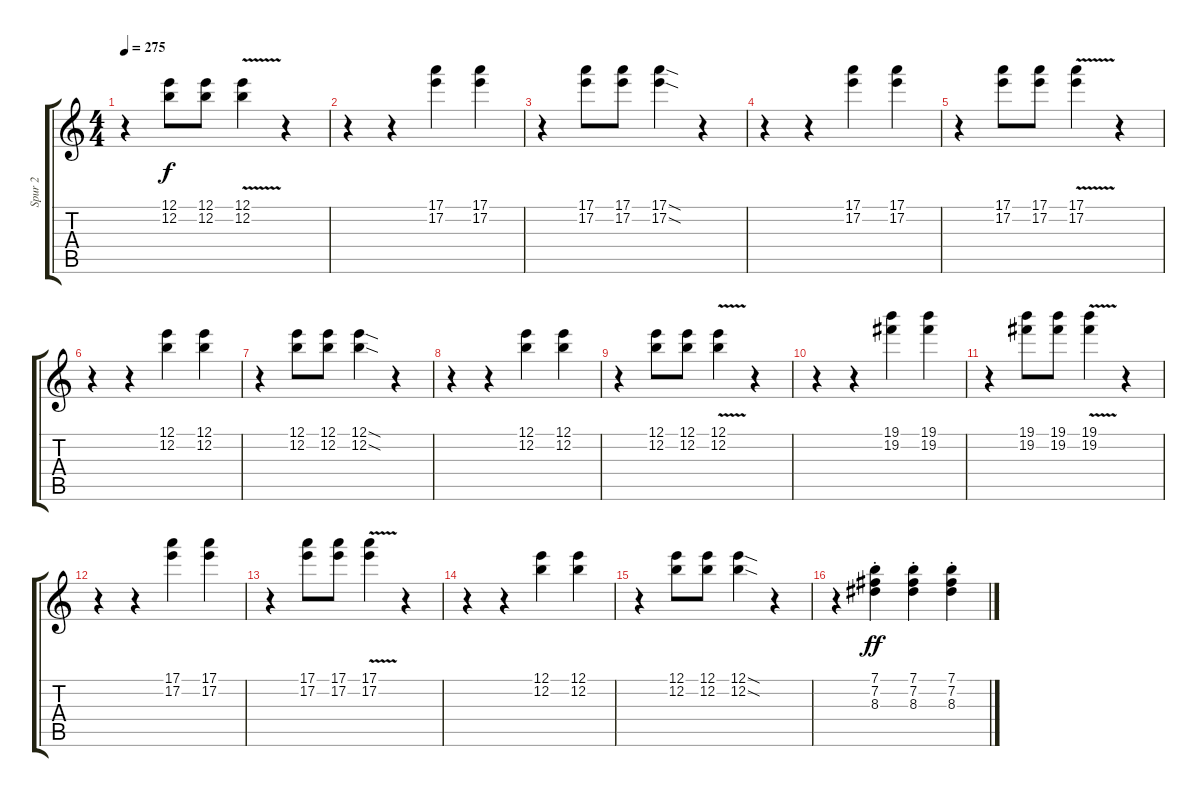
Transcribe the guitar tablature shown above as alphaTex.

\track ("Spur 2" "Spur 2") {instrument acousticguitarsteel}
\staff {score tabs}
\tuning (E4 B3 G3 D3 A2 E2) {hide}
\ts (4 4)
\tempo 275
\clef g2
\ks c
r.4{dy f} (12.1 12.2).8 (12.1 12.2).8 (12.1{v} 12.2{v}).4 r.4 |
r.4 r.4 (17.1 17.2).4 (17.1 17.2).4 |
r.4 (17.1 17.2).8 (17.1 17.2).8 (17.1{sod} 17.2{sod}).4 r.4 |
r.4 r.4 (17.1 17.2).4 (17.1 17.2).4 |
r.4 (17.1 17.2).8 (17.1 17.2).8 (17.1{v} 17.2{v}).4 r.4 |
r.4 r.4 (12.1 12.2).4 (12.1 12.2).4 |
r.4 (12.1 12.2).8 (12.1 12.2).8 (12.1{sod} 12.2{sod}).4 r.4 |
r.4 r.4 (12.1 12.2).4 (12.1 12.2).4 |
r.4 (12.1 12.2).8 (12.1 12.2).8 (12.1{v} 12.2{v}).4 r.4 |
r.4 r.4 (19.1 19.2).4 (19.1 19.2).4 |
r.4 (19.1 19.2).8 (19.1 19.2).8 (19.1{v} 19.2{v}).4 r.4 |
r.4 r.4 (17.1 17.2).4 (17.1 17.2).4 |
r.4 (17.1 17.2).8 (17.1 17.2).8 (17.1{v} 17.2{v}).4 r.4 |
r.4 r.4 (12.1 12.2).4 (12.1 12.2).4 |
r.4 (12.1 12.2).8 (12.1 12.2).8 (12.1{sod} 12.2{sod}).4 r.4 |
r.4 (7.1{st} 7.2{st} 8.3{st}).4{dy ff} (7.1{st} 7.2{st} 8.3{st}).4 (7.1{st} 7.2{st} 8.3{st}).4
